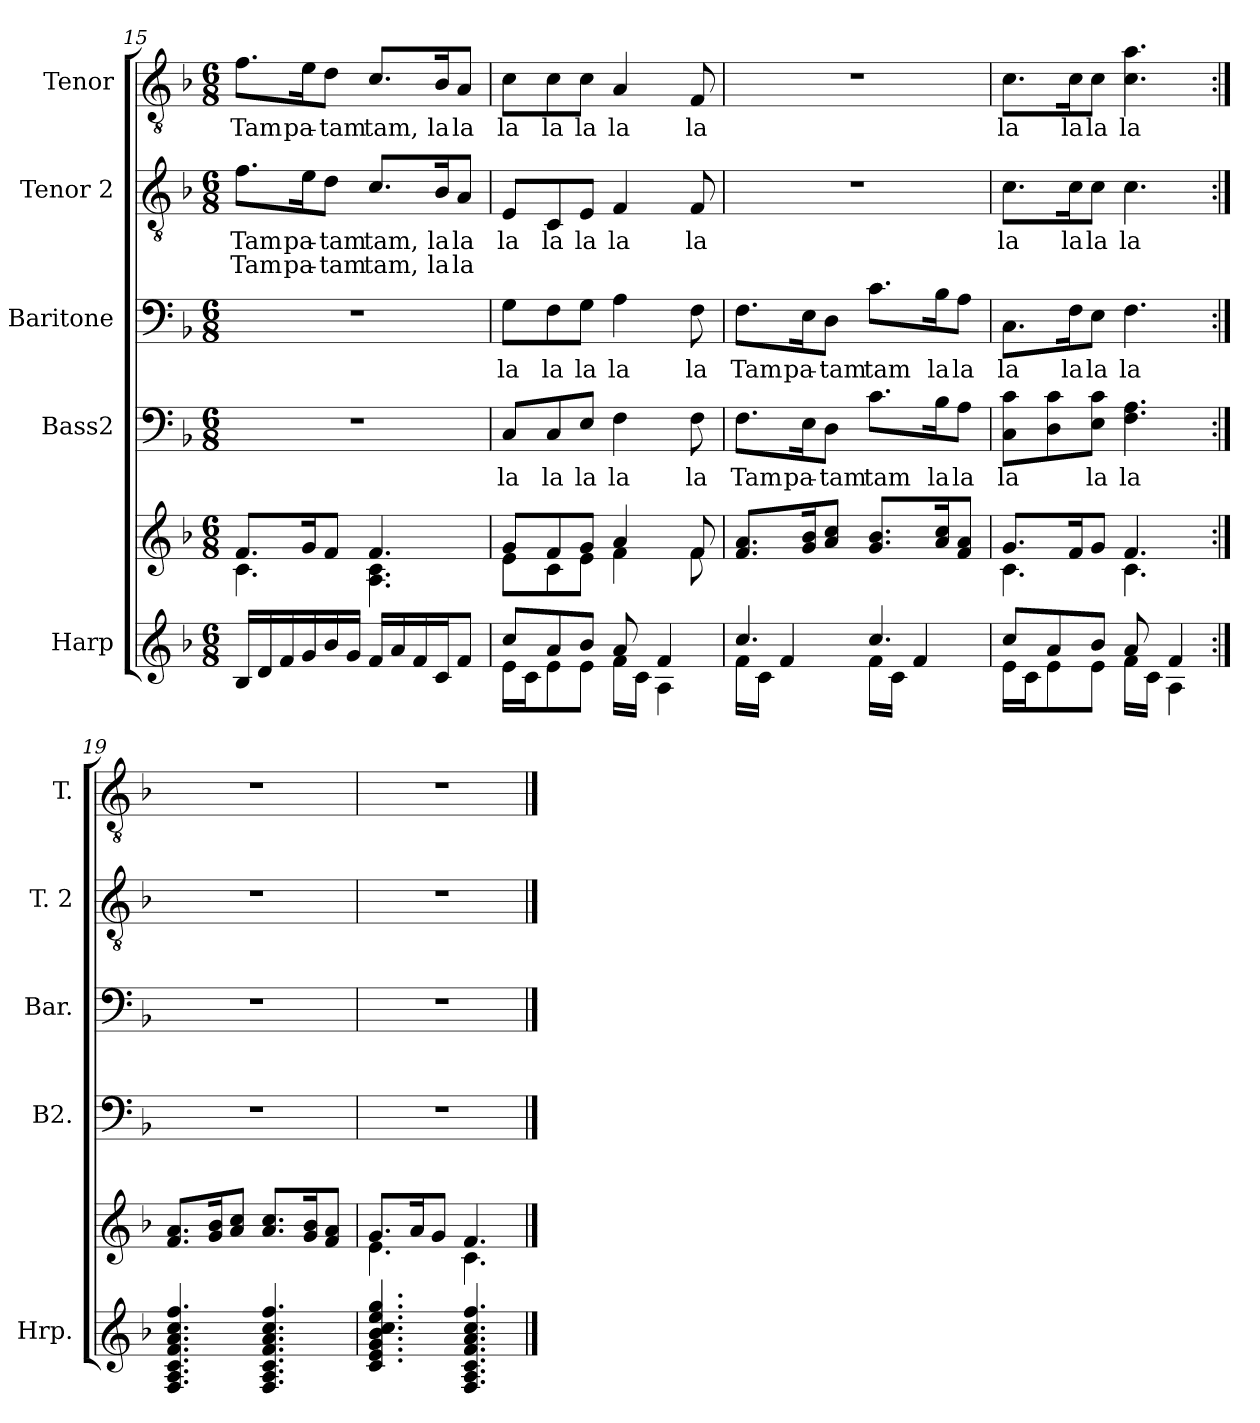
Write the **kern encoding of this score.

**kern	**kern	**kern	**text	**kern	**text	**kern	**text	**text	**kern	**text
*part5	*part5	*part4	*part4	*part3	*part3	*part2	*part2	*part2	*part1	*part1
*staff6	*staff5	*staff4	*staff4	*staff3	*staff3	*staff2	*staff2	*staff2	*staff1	*staff1
*I"Harp	*	*I"Bass2	*	*I"Baritone	*	*I"Tenor 2	*	*	*I"Tenor	*
*I'Hrp.	*	*I'B2.	*	*I'Bar.	*	*I'T. 2	*	*	*I'T.	*
*clefG2	*clefG2	*clefF4	*	*clefF4	*	*clefGv2	*	*	*clefGv2	*
*	*	*ITrd-7c-12	*	*	*	*	*	*	*	*
*k[b-]	*k[b-]	*k[b-]	*	*k[b-]	*	*k[b-]	*	*	*k[b-]	*
*M6/8	*M6/8	*M6/8	*	*M6/8	*	*M6/8	*	*	*M6/8	*
=15	=15	=15	=15	=15	=15	=15	=15	=15	=15	=15
*	*^	*	*	*	*	*	*	*	*	*
!	!	!	!	!	!	!	!	!LO:LY:b	!LO:LY:b	!	!LO:LY:b
16B-/LL	8.f/L	4.c\	2.r	.	2.r	.	8.f\L	Tam	Tam	8.f\L	Tam
16d/	.	.	.	.	.	.	.	.	.	.	.
16f/	.	.	.	.	.	.	.	.	.	.	.
!	!	!	!	!	!	!	!	!LO:LY:b	!LO:LY:b	!	!LO:LY:b
16g/	16g/K	.	.	.	.	.	16e\K	pa-	-pa-	16e\K	pa-
!	!	!	!	!	!	!	!	!LO:LY:b	!LO:LY:b	!	!LO:LY:b
16b-/	8f/J	.	.	.	.	.	8d\J	-tam	tam	8d\J	-tam
16g/JJ	.	.	.	.	.	.	.	.	.	.	.
!	!	!	!	!	!	!	!	!LO:LY:b	!LO:LY:b	!	!LO:LY:b
16f/LL	4.f/	4.A\ 4.c\	.	.	.	.	8.c/L	tam,	tam,	8.c/L	tam,
16a/	.	.	.	.	.	.	.	.	.	.	.
16f/	.	.	.	.	.	.	.	.	.	.	.
!	!	!	!	!	!	!	!	!LO:LY:b	!LO:LY:b	!	!LO:LY:b
16c/J	.	.	.	.	.	.	16B-/K	la	la	16B-/K	la
!	!	!	!	!	!	!	!	!LO:LY:b	!LO:LY:b	!	!LO:LY:b
8f/J	.	.	.	.	.	.	8A/J	la	la	8A/J	la
=16	=16	=16	=16	=16	=16	=16	=16	=16	=16	=16	=16
*^	*	*	*	*	*	*	*	*	*	*	*
!	!	!	!	!	!LO:LY:b	!	!LO:LY:b	!	!LO:LY:b	!	!	!LO:LY:b
*	*	*	*	*	*	*	*	*^	*	*	*^	*
8cc/L	16e\LL	8g/L	8e\L	8c/L	la	8G\L	la	8E/L	8ryy	la	.	8c\L	8ryy	la
.	16c\J	.	.	.	.	.	.	.	.	.	.	.	.	.
*	*	*	*	*	*	*	*	*v	*v	*	*	*	*	*
!	!	!	!	!	!LO:LY:b	!	!LO:LY:b	!	!LO:LY:b	!	!	!	!LO:LY:b
8a/	8e\	8f/	8c\	8c/	la	8F\	la	8C/	la	.	8c\	2ryy	la
!	!	!	!	!	!LO:LY:b	!	!LO:LY:b	!	!LO:LY:b	!	!	!	!LO:LY:b
8b-/J	8e\J	8g/J	8e\J	8e/J	la	8G\J	la	8E/J	la	.	8c\J	.	la
!	!	!	!	!	!LO:LY:b	!	!LO:LY:b	!	!LO:LY:b	!	!	!	!LO:LY:b
8a/	16f\LL	4a/	4f\	4f\	la	4A\	la	4F/	la	.	4A/	.	la
.	16c\JJ	.	.	.	.	.	.	.	.	.	.	.	.
4f/	4A\	.	.	.	.	.	.	.	.	.	.	.	.
!	!	!	!	!	!LO:LY:b	!	!LO:LY:b	!	!LO:LY:b	!	!	!	!LO:LY:b
*	*	*	*	*	*	*	*	*^	*	*	*	*	*
.	.	8f/	8f\	8f\	la	8F\	la	8F/	8ryy	la	.	8F/	8ryy	la
=17	=17	=17	=17	=17	=17	=17	=17	=17	=17	=17	=17	=17	=17	=17
!	!	!	!	!	!LO:LY:b	!	!LO:LY:b	!	!	!	!	!	!	!
*	*	*	*	*	*	*	*	*v	*v	*	*	*	*	*
*	*	*v	*v	*	*	*	*	*	*	*	*v	*v	*
4.cc/	16f\LL	8.f/ 8.a/L	8.f\L	Tam	8.F\L	Tam	2.r	.	.	2.r	.
.	16c\JJ	.	.	.	.	.	.	.	.	.	.
.	4f/	.	.	.	.	.	.	.	.	.	.
!	!	!	!	!LO:LY:b	!	!LO:LY:b	!	!	!	!	!
.	.	16g/ 16b-/K	16e\K	-pa-	16E\K	pa-	.	.	.	.	.
!	!	!	!	!LO:LY:b	!	!LO:LY:b	!	!	!	!	!
.	.	8a/ 8cc/J	8d\J	tam	8D\J	-tam	.	.	.	.	.
!	!	!	!	!LO:LY:b	!	!LO:LY:b	!	!	!	!	!
4.cc/	16f\LL	8.g/ 8.b-/L	8.cc\L	tam	8.c\L	tam	.	.	.	.	.
.	16c\JJ	.	.	.	.	.	.	.	.	.	.
.	4f/	.	.	.	.	.	.	.	.	.	.
!	!	!	!	!LO:LY:b	!	!LO:LY:b	!	!	!	!	!
.	.	16a/ 16cc/K	16b-\K	la	16B-\K	la	.	.	.	.	.
!	!	!	!	!LO:LY:b	!	!LO:LY:b	!	!	!	!	!
.	.	8f/ 8a/J	8a\J	la	8A\J	la	.	.	.	.	.
=18	=18	=18	=18	=18	=18	=18	=18	=18	=18	=18	=18
*	*	*^	*	*	*	*	*	*	*	*	*
!	!	!	!	!	!LO:LY:b	!	!LO:LY:b	!	!LO:LY:b	!	!	!LO:LY:b
8cc/L	16e\LL	8.g/L	4.c\	8c\ 8cc\L	la	8.C\L	la	8.c\L	la	.	8.c\L	la
.	16c\J	.	.	.	.	.	.	.	.	.	.	.
8a/	8e\	.	.	8d\ 8cc\	.	.	.	.	.	.	.	.
!	!	!	!	!	!	!	!LO:LY:b	!	!LO:LY:b	!	!	!LO:LY:b
.	.	16f/K	.	.	.	16F\K	la	16c\K	la	.	16c\K	la
!	!	!	!	!	!LO:LY:b	!	!LO:LY:b	!	!LO:LY:b	!	!	!LO:LY:b
8b-/J	8e\J	8g/J	.	8e\ 8cc\J	la	8E\J	la	8c\J	la	.	8c\J	la
!	!	!	!	!	!LO:LY:b	!	!LO:LY:b	!	!LO:LY:b	!	!	!LO:LY:b
8a/	16f\LL	4.f/	4.c\	4.f\ 4.a\	la	4.F\	la	4.c\	la	.	4.c\ 4.a\	la
.	16c\JJ	.	.	.	.	.	.	.	.	.	.	.
4f/	4A\	.	.	.	.	.	.	.	.	.	.	.
*v	*v	*	*	*	*	*	*	*	*	*	*	*
*	*v	*v	*	*	*	*	*	*	*	*	*
!!LO:LB:g=z
=19:|!	=19:|!	=19:|!	=19:|!	=19:|!	=19:|!	=19:|!	=19:|!	=19:|!	=19:|!	=19:|!
4.F/ 4.A/ 4.c/ 4.f/ 4.a/ 4.cc/ 4.ff/	8.f/ 8.a/L	2.r	.	2.r	.	2.r	.	.	2.r	.
.	16g/ 16b-/K	.	.	.	.	.	.	.	.	.
.	8a/ 8cc/J	.	.	.	.	.	.	.	.	.
4.F/ 4.A/ 4.c/ 4.f/ 4.a/ 4.cc/ 4.ff/	8.a/ 8.cc/L	.	.	.	.	.	.	.	.	.
.	16g/ 16b-/K	.	.	.	.	.	.	.	.	.
.	8f/ 8a/J	.	.	.	.	.	.	.	.	.
=20	=20	=20	=20	=20	=20	=20	=20	=20	=20	=20
*	*^	*	*	*	*	*	*	*	*	*
4.c/ 4.e/ 4.g/ 4.b-/ 4.cc/ 4.ee/ 4.gg/	8.g/L	4.e\	2.r	.	2.r	.	2.r	.	.	2.r	.
.	16a/K	.	.	.	.	.	.	.	.	.	.
.	8g/J	.	.	.	.	.	.	.	.	.	.
4.F/ 4.A/ 4.c/ 4.f/ 4.a/ 4.cc/ 4.ff/	4.f/	4.c\	.	.	.	.	.	.	.	.	.
*	*v	*v	*	*	*	*	*	*	*	*	*
==	==	==	==	==	==	==	==	==	==	==
*-	*-	*-	*-	*-	*-	*-	*-	*-	*-	*-
